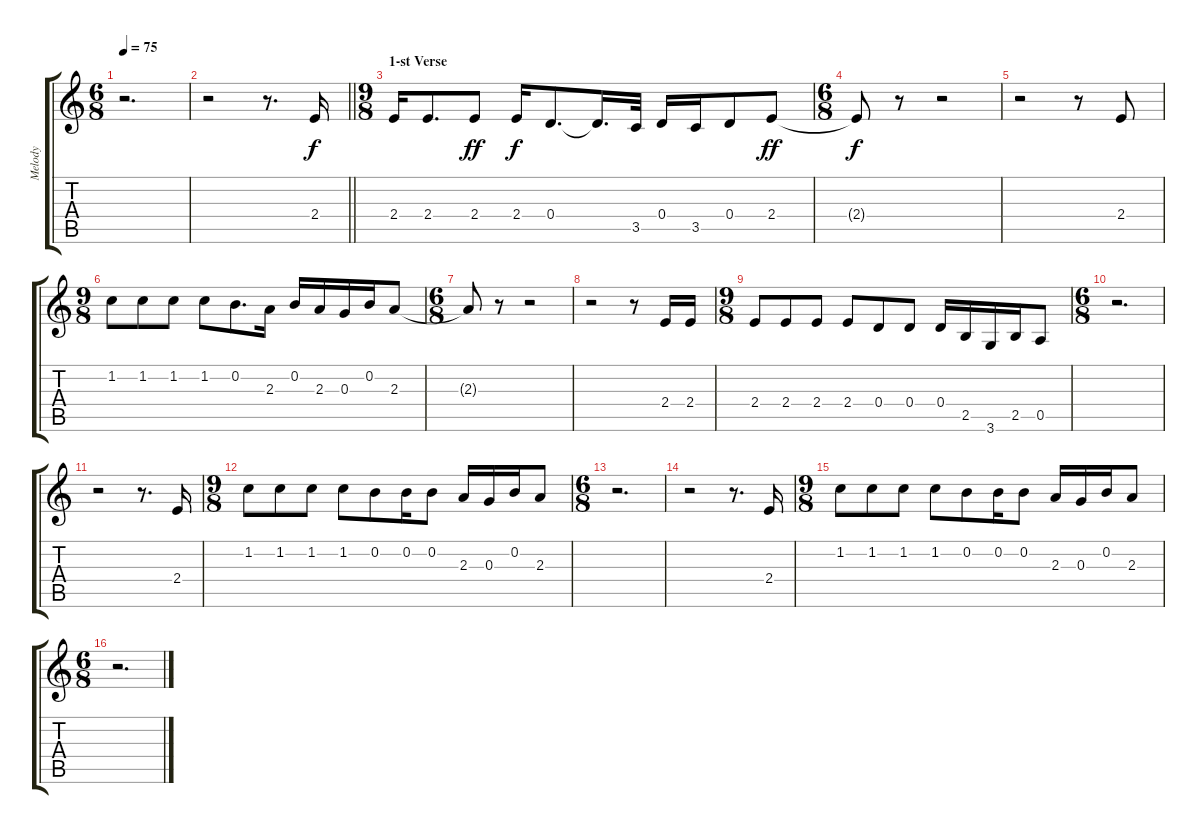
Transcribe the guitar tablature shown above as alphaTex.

\track ("Melody" "Melody") {instrument fretlessbass}
\staff {score tabs}
\tuning (E4 B3 G3 D3 A2 E2) {hide}
\ts (6 8)
\tempo 75
\clef g2
\ks c
r.2{d dy f instrument fretlessbass} |
\barLineRight lightlight
r.2 r.8{d} 2.4.16 |
\ts (9 8)
\section ("" "1-st Verse")
2.4.16 2.4.8{d} 2.4.8{dy ff} 2.4.16{dy f} 0.4.8{d} 0.4{t}.16{d} 3.5.32 0.4.16 3.5.16 0.4.8 2.4.8{dy ff} |
\ts (6 8)
2.4{t}.8{dy f} r.8 r.2 |
r.2 r.8 2.4.8 |
\ts (9 8)
1.2.8 1.2.8 1.2.8 1.2.8 0.2.8{d} 2.3.16 0.2.16 2.3.16 0.3.16 0.2.16 2.3.8 |
\ts (6 8)
2.3{t}.8 r.8 r.2 |
r.2 r.8 2.4.16 2.4.16 |
\ts (9 8)
2.4.8 2.4.8 2.4.8 2.4.8 0.4.8 0.4.8 0.4.16 2.5.16 3.6.16 2.5.16 0.5.8 |
\ts (6 8)
r.2{d} |
r.2 r.8{d} 2.4.16 |
\ts (9 8)
1.2.8 1.2.8 1.2.8 1.2.8 0.2.8 0.2.16 0.2.8 2.3.16 0.3.16 0.2.16 2.3.8 |
\ts (6 8)
r.2{d} |
r.2 r.8{d} 2.4.16 |
\ts (9 8)
1.2.8 1.2.8 1.2.8 1.2.8 0.2.8 0.2.16 0.2.8 2.3.16 0.3.16 0.2.16 2.3.8 |
\ts (6 8)
r.2{d}
